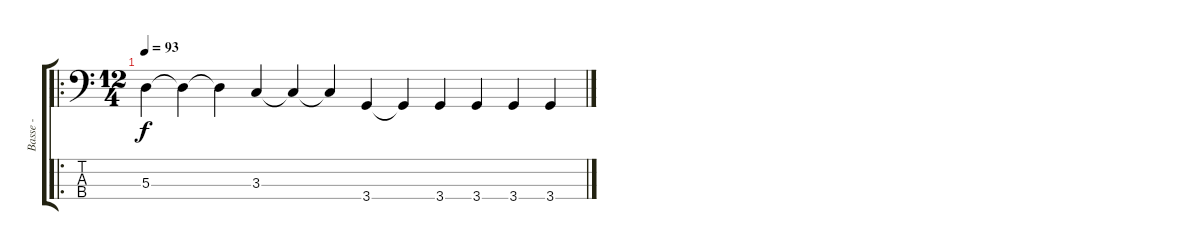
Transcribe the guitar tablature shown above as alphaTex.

\track ("Basse - " "Basse - ") {instrument electricbassfinger}
\staff {score tabs}
\tuning (G2 D2 A1 E1) {hide}
\ro
\ts (12 4)
\tempo 93
\clef f4
\ks c
5.3.4{dy f volume 4} 5.3{t}.4 5.3{t}.4 3.3.4 3.3{t}.4 3.3{t}.4 3.4.4 3.4{t}.4 3.4.4 3.4.4 3.4.4 3.4.4
